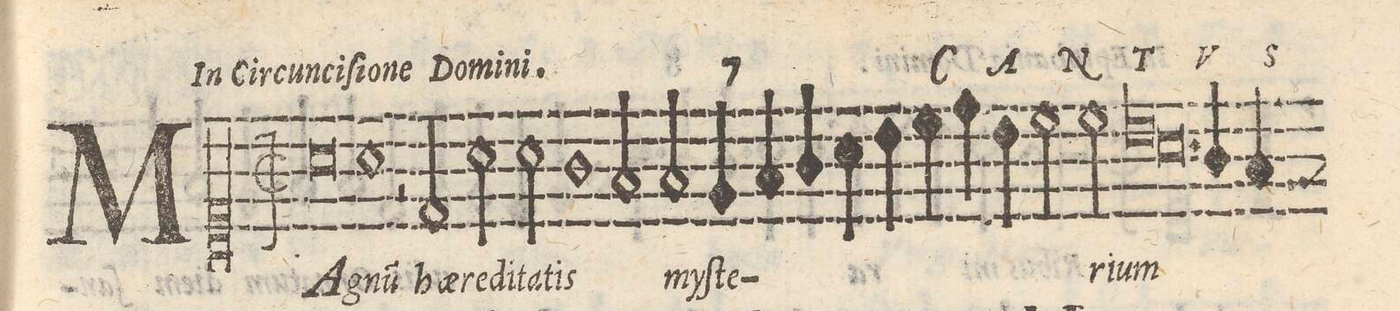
**kern	**text
*I"CANTO	*
*clefC1	*
*k[]	*
*met(C|)	*
*M2/2	*
0a	MA-
=2-	=2-
=3-	=3-
1a	-gnu[m]
=4-	=4-
2r	.
2d/	hae-
=5-	=5-
2a\	-re-
2a\	-di-
=6-	=6-
1g	-ta-
=7-	=7-
2f/	-tis
2f/	my-
=8-	=8-
4e/	ſte-
4f/	.
4g/	.
4a\	.
=9-	=9-
4b\	.
4cc\	.
4dd\	.
4b\	.
=10-	=10-
2cc\	.
2cc\	.
=11-	=11-
*lig	*
1b	rium
=12-	=12-
1.a	.
*Xlig	*
=13-	=13-
4g/	.
*custos:e	*
4f/	.
*-	*-
